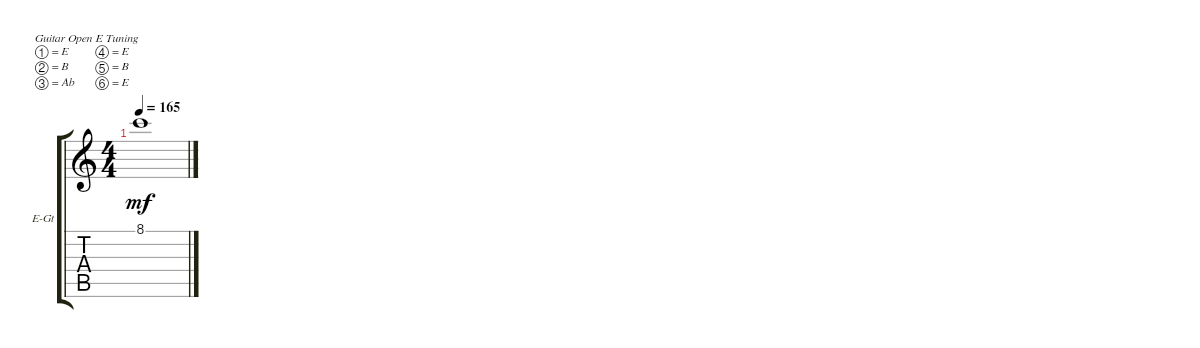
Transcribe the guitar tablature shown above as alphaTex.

\defaultSystemsLayout 4
\bracketExtendMode groupsimilarinstruments
\firstSystemTrackNameOrientation horizontal
\otherSystemsTrackNameOrientation horizontal
\track ("Electric Guitar" "E-Gt") {instrument electricguitarclean}
\staff {score tabs}
\tuning (E4 B3 Ab3 E3 B2 E2)
\ts (4 4)
\tempo 165
\clef g2
\ks c
8.1{t}.1{dy mf}
